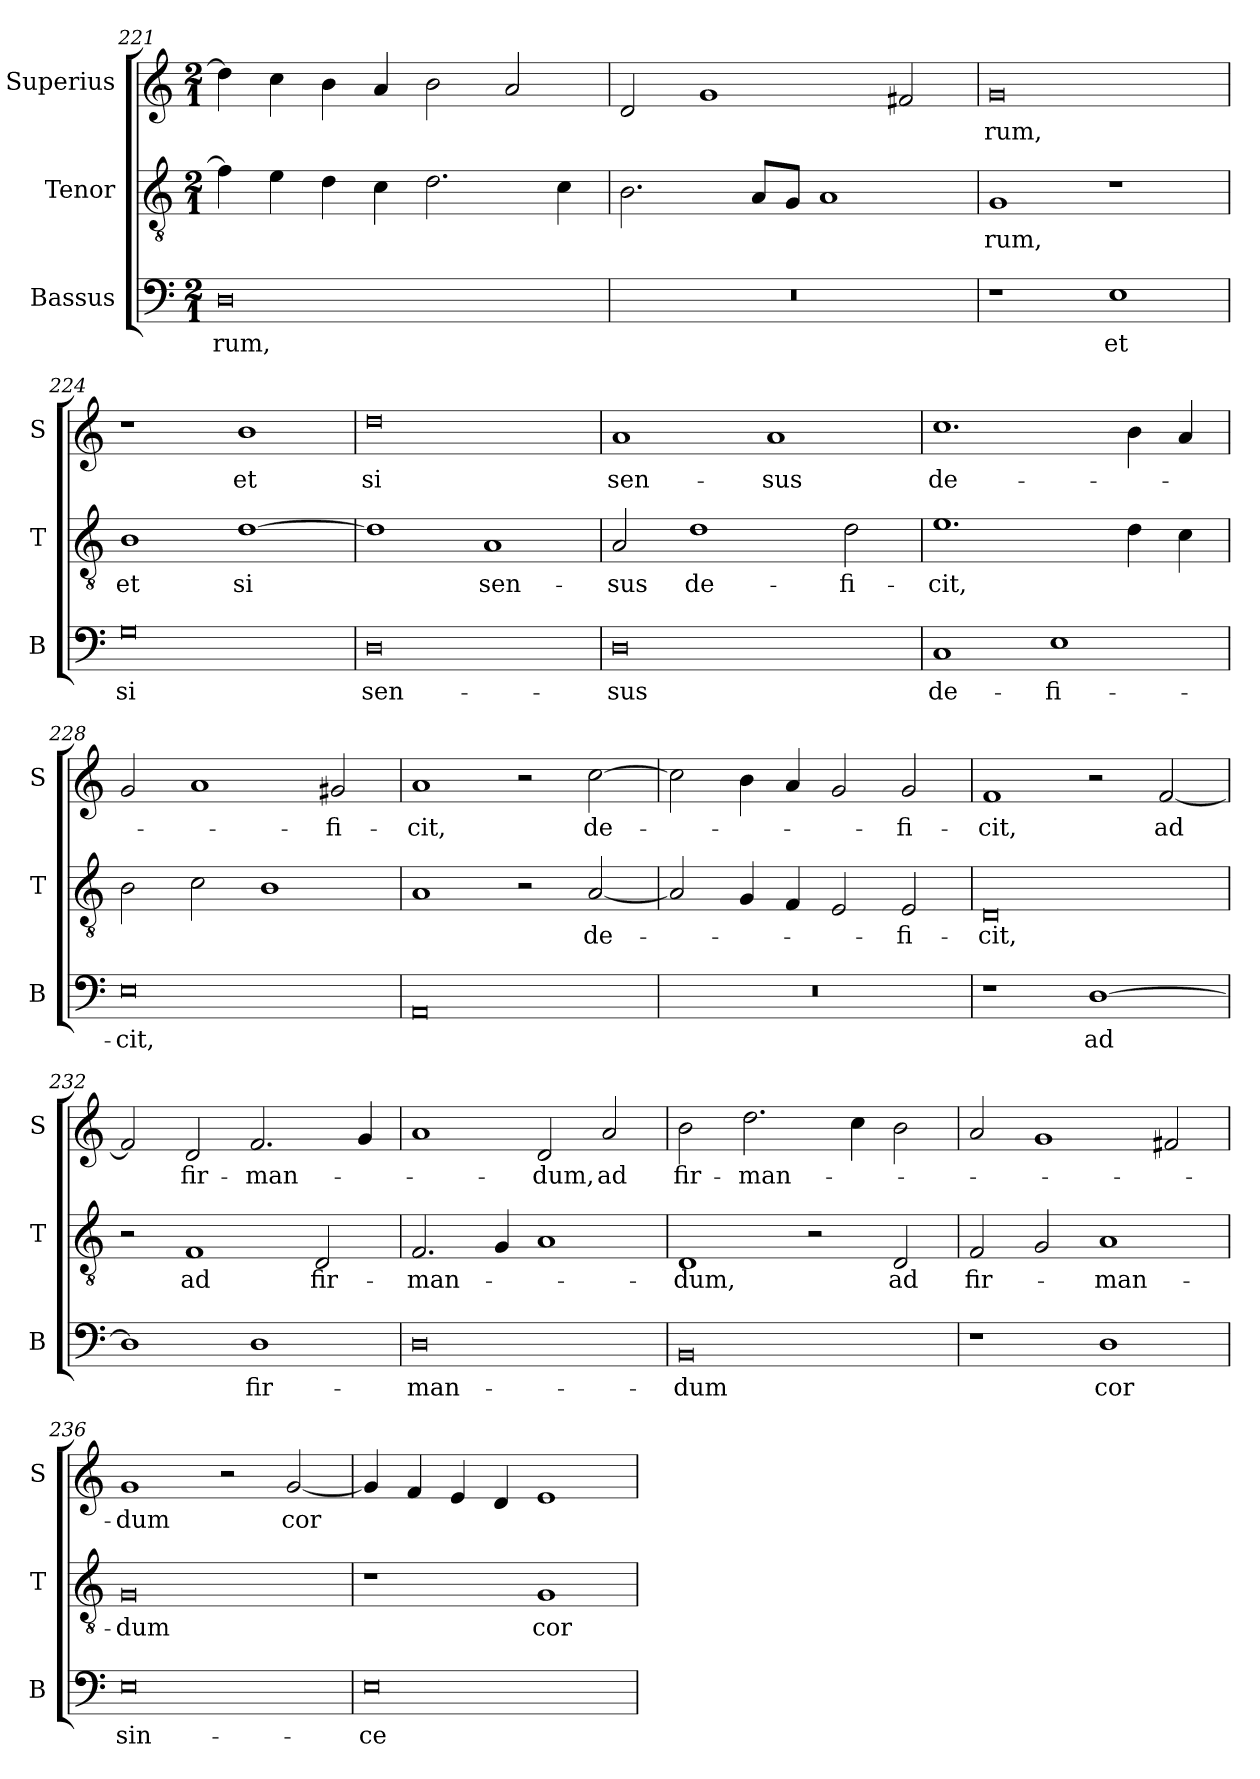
**kern	**text	**kern	**text	**kern	**text
*part3	*part3	*part2	*part2	*part1	*part1
*staff3	*staff3	*staff2	*staff2	*staff1	*staff1
*I"Bassus	*	*I"Tenor	*	*I"Superius	*
*I'B	*	*I'T	*	*I'S	*
*clefF4	*	*clefGv2	*	*clefG2	*
*k[]	*	*k[]	*	*k[]	*
*M2/1	*	*M2/1	*	*M2/1	*
=221	=221	=221	=221	=221	=221
0D	-rum,	4f]	.	4dd]	.
.	.	4e	.	4cc	.
.	.	4d	.	4b	.
.	.	4c	.	4a	.
.	.	2.d	.	2b	.
.	.	.	.	2a	.
.	.	4c	.	.	.
=222	=222	=222	=222	=222	=222
0r	.	2.B	.	2d	.
.	.	.	.	1g	.
.	.	8AL	.	.	.
.	.	8GJ	.	.	.
.	.	1A	.	.	.
.	.	.	.	2f#X	.
=223	=223	=223	=223	=223	=223
1r	.	1G	-rum,	0g	-rum,
1E	et	1r	.	.	.
=224	=224	=224	=224	=224	=224
0G	si	1B	et	1r	.
.	.	[1d	si	1b	et
=225	=225	=225	=225	=225	=225
0D	sen-	1d]	.	0dd	si
.	.	1A	sen-	.	.
=226	=226	=226	=226	=226	=226
0D	-sus	2A	-sus	1a	sen-
.	.	1d	de-	.	.
.	.	.	.	1a	-sus
.	.	2d	-fi-	.	.
=227	=227	=227	=227	=227	=227
1C	de-	1.e	-cit,	1.cc	de-
1E	-fi-	.	.	.	.
.	.	4d	.	4b	.
.	.	4c	.	4a	.
=228	=228	=228	=228	=228	=228
0E	-cit,	2B	.	2g	.
.	.	2c	.	1a	.
.	.	1B	.	.	.
.	.	.	.	2g#X	-fi-
=229	=229	=229	=229	=229	=229
0AA	.	1A	.	1a	-cit,
.	.	2r	.	2r	.
.	.	[2A	de-	[2cc	de-
=230	=230	=230	=230	=230	=230
0r	.	2A]	.	2cc]	.
.	.	4G	.	4b	.
.	.	4F	.	4a	.
.	.	2E	.	2g	.
.	.	2E	-fi-	2g	-fi-
=231	=231	=231	=231	=231	=231
1r	.	0D	-cit,	1f	-cit,
[1D	ad	.	.	2r	.
.	.	.	.	[2f	ad
=232	=232	=232	=232	=232	=232
1D]	.	2r	.	2f]	.
.	.	1F	ad	2d	fir-
1D	fir-	.	.	2.f	-man-
.	.	2D	fir-	.	.
.	.	.	.	4g	.
=233	=233	=233	=233	=233	=233
0D	-man-	2.F	-man-	1a	.
.	.	4G	.	.	.
.	.	1A	.	2d	-dum,
.	.	.	.	2a	ad
=234	=234	=234	=234	=234	=234
0BB	-dum	1D	-dum,	2b	fir-
.	.	.	.	2.dd	-man-
.	.	2r	.	.	.
.	.	.	.	4cc	.
.	.	2D	ad	2b	.
=235	=235	=235	=235	=235	=235
1r	.	2F	fir-	2a	.
.	.	2G	.	1g	.
1D	cor	1A	-man-	.	.
.	.	.	.	2f#X	.
=236	=236	=236	=236	=236	=236
0E	sin-	0G	-dum	1g	-dum
.	.	.	.	2r	.
.	.	.	.	[2g	cor
=237	=237	=237	=237	=237	=237
0E	-ce-	1r	.	4g]	.
.	.	.	.	4f	.
.	.	.	.	4e	.
.	.	.	.	4d	.
.	.	1G	cor	1e	.
=	=	=	=	=	=
*-	*-	*-	*-	*-	*-
